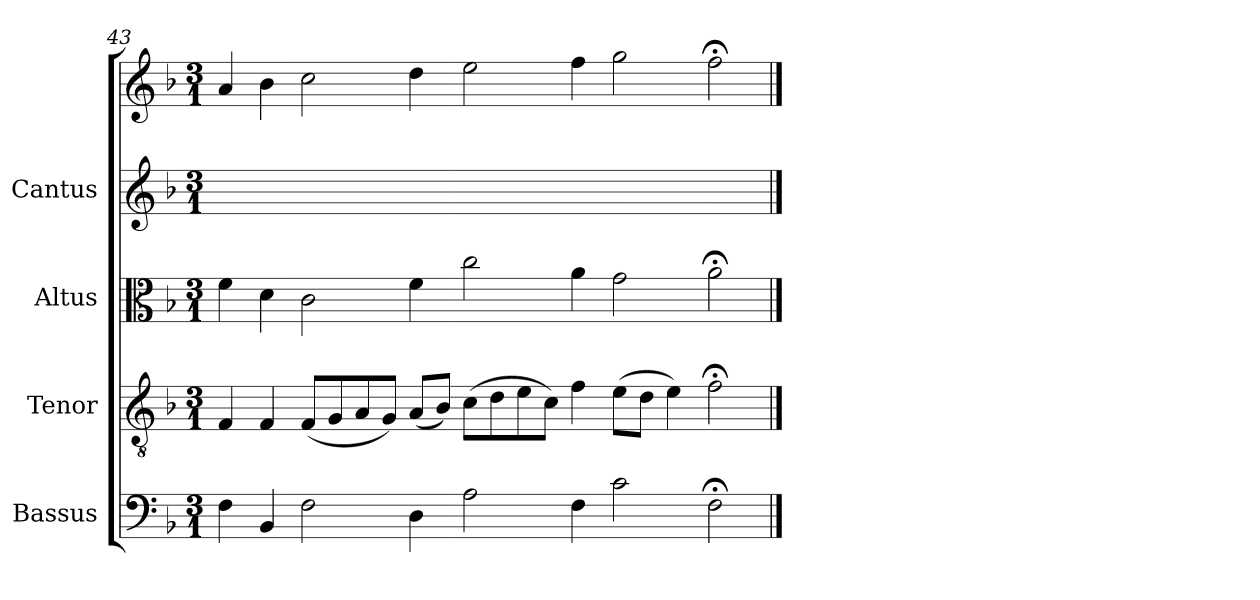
**kern	**kern	**kern	**kern	**kern
*part4	*part3	*part2	*part1	*part1
*staff5	*staff4	*staff3	*staff2	*staff1
*I"Bassus	*I"Tenor	*I"Altus	*I"Cantus	*
*clefF4	*clefGv2	*clefC3	*clefG2	*clefG2
*k[b-]	*k[b-]	*k[b-]	*k[b-]	*k[b-]
*F:	*F:	*F:	*F:	*F:
*M3/1	*M3/1	*M3/1	*M3/1	*M3/1
=43	=43	=43	=43	=43
4F\	4F/	4f\	0.ryy	4a/
4BB-/	4F/	4d\	.	4b-\
2F\	(<8F/L	2c\	.	2cc\
.	8G/	.	.	.
.	8A/	.	.	.
.	8G/J)	.	.	.
4D\	(<8A/L	4f\	.	4dd\
.	8B-/J)	.	.	.
2A\	(>8c\L	2cc\	.	2ee\
.	8d\	.	.	.
.	8e\	.	.	.
.	8c\J)	.	.	.
4F\	4f\	4a\	.	4ff\
2c\	(>8e\L	2g\	.	2gg\
.	8d\J	.	.	.
.	4e\)	.	.	.
2F;<\	2f;<\	2a;<\	.	2ff;<\
==	==	==	==	==
*-	*-	*-	*-	*-
